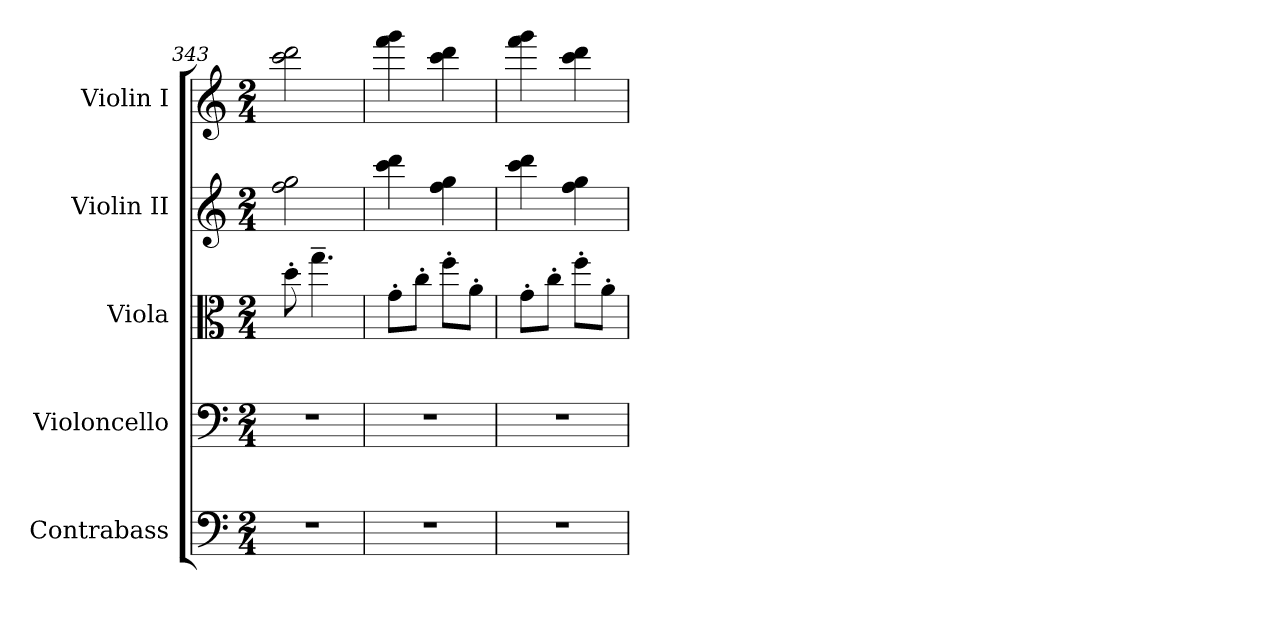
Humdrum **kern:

**kern	**kern	**kern	**kern	**kern
*part5	*part4	*part3	*part2	*part1
*staff5	*staff4	*staff3	*staff2	*staff1
*I"Contrabass	*I"Violoncello	*I"Viola	*I"Violin II	*I"Violin I
*I'Cb.	*I'Vc.	*I'Vla.	*I'Vln. II	*I'Vln. I
*clefF4	*clefF4	*clefC3	*clefG2	*clefG2
*ITrd7c12	*	*	*	*
*k[]	*k[]	*k[]	*k[]	*k[]
*M2/4	*M2/4	*M2/4	*M2/4	*M2/4
=343	=343	=343	=343	=343
2r	2r	8dd'\	2ff\ 2gg\	2ccc\ 2ddd\
.	.	4.gg~\	.	.
!!LO:PB:g=z
=344	=344	=344	=344	=344
2r	2r	8g'\L	4ccc\ 4ddd\	4fff\ 4ggg\
.	.	8cc'\J	.	.
.	.	8ff'\L	4ff\ 4gg\	4ccc\ 4ddd\
.	.	8a'\J	.	.
=345	=345	=345	=345	=345
2r	2r	8g'\L	4ccc\ 4ddd\	4fff\ 4ggg\
.	.	8cc'\J	.	.
.	.	8ff'\L	4ff\ 4gg\	4ccc\ 4ddd\
.	.	8a'\J	.	.
=	=	=	=	=
*-	*-	*-	*-	*-
